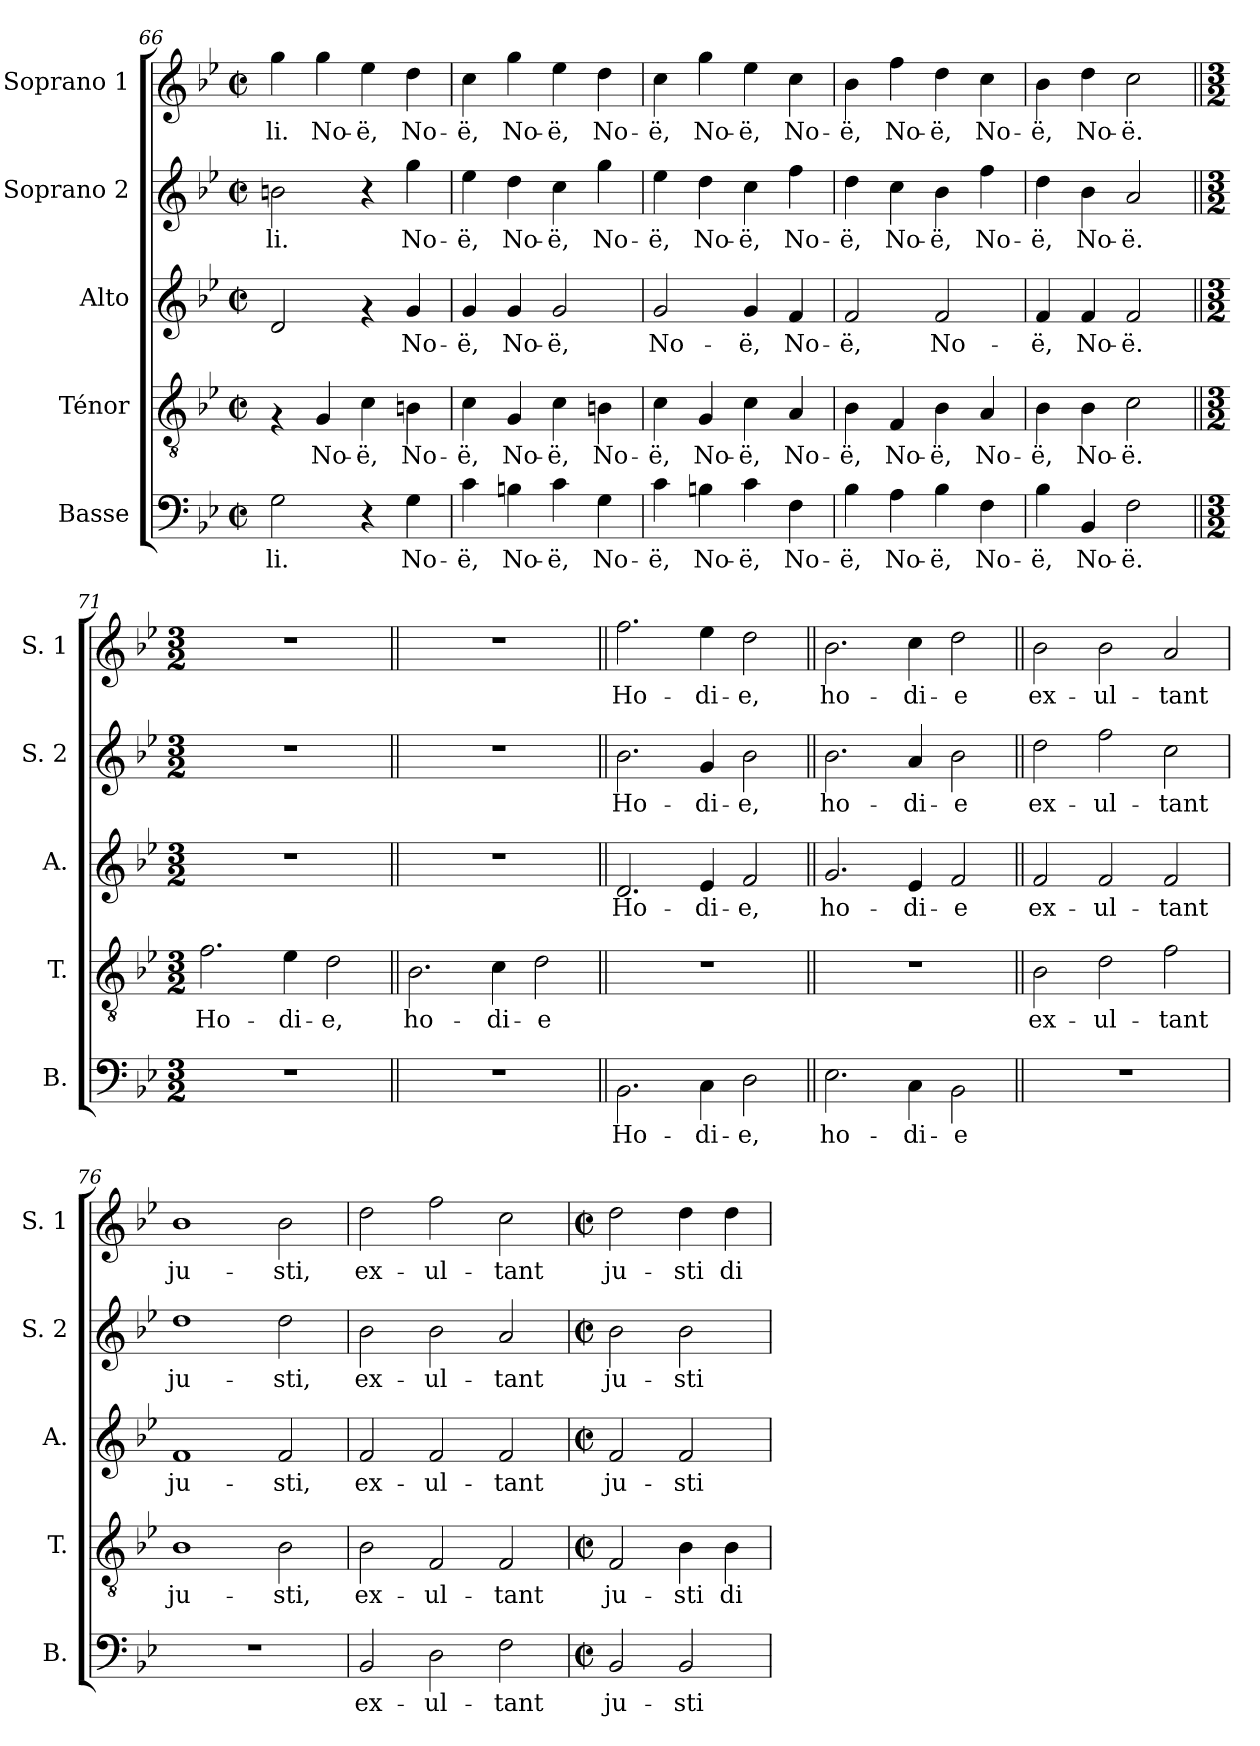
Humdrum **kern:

**kern	**text	**kern	**text	**kern	**text	**kern	**text	**kern	**text
*part5	*part5	*part4	*part4	*part3	*part3	*part2	*part2	*part1	*part1
*staff5	*staff5	*staff4	*staff4	*staff3	*staff3	*staff2	*staff2	*staff1	*staff1
*I"Basse	*	*I"Ténor	*	*I"Alto	*	*I"Soprano 2	*	*I"Soprano 1	*
*I'B.	*	*I'T.	*	*I'A.	*	*I'S. 2	*	*I'S. 1	*
*clefF4	*	*clefGv2	*	*clefG2	*	*clefG2	*	*clefG2	*
*k[b-e-]	*	*k[b-e-]	*	*k[b-e-]	*	*k[b-e-]	*	*k[b-e-]	*
*M2/2	*	*M2/2	*	*M2/2	*	*M2/2	*	*M2/2	*
*met(c|)	*	*met(c|)	*	*met(c|)	*	*met(c|)	*	*met(c|)	*
=66	=66	=66	=66	=66	=66	=66	=66	=66	=66
!	!LO:LY:b	!	!	!	!	!	!LO:LY:b	!	!LO:LY:b
2G\	-li.	4rG	.	2d/	.	2bn\	li.	4gg\	-li.
!	!	!	!LO:LY:b	!	!	!	!	!	!LO:LY:b
.	.	4G/	No-	.	.	.	.	4gg\	No-
!	!	!	!LO:LY:b	!	!	!	!	!	!LO:LY:b
4rC	.	4c\	-ë,	4rg	.	4ra	.	4ee-\	-ë,
!	!LO:LY:b	!	!LO:LY:b	!	!LO:LY:b	!	!LO:LY:b	!	!LO:LY:b
4G\	No-	4Bn\	No-	4g/	No-	4gg\	No-	4dd\	No-
=67	=67	=67	=67	=67	=67	=67	=67	=67	=67
!	!LO:LY:b	!	!LO:LY:b	!	!LO:LY:b	!	!LO:LY:b	!	!LO:LY:b
4c\	-ë,	4c\	-ë,	4g/	-ë,	4ee-\	-ë,	4cc\	-ë,
!	!LO:LY:b	!	!LO:LY:b	!	!LO:LY:b	!	!LO:LY:b	!	!LO:LY:b
4Bn\	No-	4G/	No-	4g/	No-	4dd\	No-	4gg\	No-
!	!LO:LY:b	!	!LO:LY:b	!	!LO:LY:b	!	!LO:LY:b	!	!LO:LY:b
4c\	-ë,	4c\	-ë,	2g/	-ë,	4cc\	-ë,	4ee-\	-ë,
!	!LO:LY:b	!	!LO:LY:b	!	!	!	!LO:LY:b	!	!LO:LY:b
4G\	No-	4Bn\	No-	.	.	4gg\	No-	4dd\	No-
=68	=68	=68	=68	=68	=68	=68	=68	=68	=68
!	!LO:LY:b	!	!LO:LY:b	!	!LO:LY:b	!	!LO:LY:b	!	!LO:LY:b
4c\	-ë,	4c\	-ë,	2g/	No-	4ee-\	-ë,	4cc\	-ë,
!	!LO:LY:b	!	!LO:LY:b	!	!	!	!LO:LY:b	!	!LO:LY:b
4Bn\	No-	4G/	No-	.	.	4dd\	No-	4gg\	No-
!	!LO:LY:b	!	!LO:LY:b	!	!LO:LY:b	!	!LO:LY:b	!	!LO:LY:b
4c\	-ë,	4c\	-ë,	4g/	-ë,	4cc\	-ë,	4ee-\	-ë,
!	!LO:LY:b	!	!LO:LY:b	!	!LO:LY:b	!	!LO:LY:b	!	!LO:LY:b
4F\	No-	4A/	No-	4f/	No-	4ff\	No-	4cc\	No-
!!LO:LB:g=z
=69	=69	=69	=69	=69	=69	=69	=69	=69	=69
!	!LO:LY:b	!	!LO:LY:b	!	!LO:LY:b	!	!LO:LY:b	!	!LO:LY:b
4B-\	-ë,	4B-\	-ë,	2f/	-ë,	4dd\	-ë,	4b-\	-ë,
!	!LO:LY:b	!	!LO:LY:b	!	!	!	!LO:LY:b	!	!LO:LY:b
4A\	No-	4F/	No-	.	.	4cc\	No-	4ff\	No-
!	!LO:LY:b	!	!LO:LY:b	!	!LO:LY:b	!	!LO:LY:b	!	!LO:LY:b
4B-\	-ë,	4B-\	-ë,	2f/	No-	4b-\	-ë,	4dd\	-ë,
!	!LO:LY:b	!	!LO:LY:b	!	!	!	!LO:LY:b	!	!LO:LY:b
4F\	No-	4A/	No-	.	.	4ff\	No-	4cc\	No-
=70	=70	=70	=70	=70	=70	=70	=70	=70	=70
!	!LO:LY:b	!	!LO:LY:b	!	!LO:LY:b	!	!LO:LY:b	!	!LO:LY:b
4B-\	-ë,	4B-\	-ë,	4f/	-ë,	4dd\	-ë,	4b-\	-ë,
!	!LO:LY:b	!	!LO:LY:b	!	!LO:LY:b	!	!LO:LY:b	!	!LO:LY:b
4BB-/	No-	4B-\	No-	4f/	No-	4b-\	No-	4dd\	No-
!	!LO:LY:b	!	!LO:LY:b	!	!LO:LY:b	!	!LO:LY:b	!	!LO:LY:b
2F\	-ë.	2c\	-ë.	2f/	-ë.	2a/	-ë.	2cc\	-ë.
=71||	=71||	=71||	=71||	=71||	=71||	=71||	=71||	=71||	=71||
*M3/2	*	*M3/2	*	*M3/2	*	*M3/2	*	*M3/2	*
*	*	*	*	*	*	*	*	*MM240	*
!	!	!	!LO:LY:b	!	!	!	!	!	!
1.r	.	2.f\	Ho-	1.r	.	1.r	.	1.r	.
!	!	!	!LO:LY:b	!	!	!	!	!	!
.	.	4e-\	-di-	.	.	.	.	.	.
!	!	!	!LO:LY:b	!	!	!	!	!	!
.	.	2d\	-e,	.	.	.	.	.	.
=72||	=72||	=72||	=72||	=72||	=72||	=72||	=72||	=72||	=72||
!	!	!	!LO:LY:b	!	!	!	!	!	!
1.r	.	2.B-\	ho-	1.r	.	1.r	.	1.r	.
!	!	!	!LO:LY:b	!	!	!	!	!	!
.	.	4c\	-di-	.	.	.	.	.	.
!	!	!	!LO:LY:b	!	!	!	!	!	!
.	.	2d\	-e	.	.	.	.	.	.
=73||	=73||	=73||	=73||	=73||	=73||	=73||	=73||	=73||	=73||
!	!LO:LY:b	!	!	!	!LO:LY:b	!	!LO:LY:b	!	!LO:LY:b
2.BB-\	Ho-	1.r	.	2.d/	Ho-	2.b-\	Ho-	2.ff\	Ho-
!	!LO:LY:b	!	!	!	!LO:LY:b	!	!LO:LY:b	!	!LO:LY:b
4C\	-di-	.	.	4e-/	-di-	4g/	-di-	4ee-\	-di-
!	!LO:LY:b	!	!	!	!LO:LY:b	!	!LO:LY:b	!	!LO:LY:b
2D\	-e,	.	.	2f/	-e,	2b-\	-e,	2dd\	-e,
!!LO:PB:g=z
=74||	=74||	=74||	=74||	=74||	=74||	=74||	=74||	=74||	=74||
!	!LO:LY:b	!	!	!	!LO:LY:b	!	!LO:LY:b	!	!LO:LY:b
2.E-\	ho-	1.r	.	2.g/	ho-	2.b-\	ho-	2.b-\	ho-
!	!LO:LY:b	!	!	!	!LO:LY:b	!	!LO:LY:b	!	!LO:LY:b
4C\	-di-	.	.	4e-/	-di-	4a/	-di-	4cc\	-di-
!	!LO:LY:b	!	!	!	!LO:LY:b	!	!LO:LY:b	!	!LO:LY:b
2BB-\	-e	.	.	2f/	-e	2b-\	-e	2dd\	-e
=75||	=75||	=75||	=75||	=75||	=75||	=75||	=75||	=75||	=75||
!	!	!	!LO:LY:b	!	!LO:LY:b	!	!LO:LY:b	!	!LO:LY:b
1.r	.	2B-\	ex-	2f/	ex-	2dd\	ex-	2b-\	ex-
!	!	!	!LO:LY:b	!	!LO:LY:b	!	!LO:LY:b	!	!LO:LY:b
.	.	2d\	-ul-	2f/	-ul-	2ff\	-ul-	2b-\	-ul-
!	!	!	!LO:LY:b	!	!LO:LY:b	!	!LO:LY:b	!	!LO:LY:b
.	.	2f\	-tant	2f/	-tant	2cc\	-tant	2a/	-tant
=76	=76	=76	=76	=76	=76	=76	=76	=76	=76
!	!	!	!LO:LY:b	!	!LO:LY:b	!	!LO:LY:b	!	!LO:LY:b
1.r	.	1B-	ju-	1f	ju-	1dd	ju-	1b-	ju-
!	!	!	!LO:LY:b	!	!LO:LY:b	!	!LO:LY:b	!	!LO:LY:b
.	.	2B-\	-sti,	2f/	-sti,	2dd\	-sti,	2b-\	-sti,
=77	=77	=77	=77	=77	=77	=77	=77	=77	=77
!	!LO:LY:b	!	!LO:LY:b	!	!LO:LY:b	!	!LO:LY:b	!	!LO:LY:b
2BB-/	ex-	2B-\	ex-	2f/	ex-	2b-\	ex-	2dd\	ex-
!	!LO:LY:b	!	!LO:LY:b	!	!LO:LY:b	!	!LO:LY:b	!	!LO:LY:b
2D\	-ul-	2F/	-ul-	2f/	-ul-	2b-\	-ul-	2ff\	-ul-
!	!LO:LY:b	!	!LO:LY:b	!	!LO:LY:b	!	!LO:LY:b	!	!LO:LY:b
2F\	-tant	2F/	-tant	2f/	-tant	2a/	-tant	2cc\	-tant
=78	=78	=78	=78	=78	=78	=78	=78	=78	=78
*M2/2	*	*M2/2	*	*M2/2	*	*M2/2	*	*M2/2	*
*met(c|)	*	*met(c|)	*	*met(c|)	*	*met(c|)	*	*met(c|)	*
*	*	*	*	*	*	*	*	*MM140	*
!	!LO:LY:b	!	!LO:LY:b	!	!LO:LY:b	!	!LO:LY:b	!	!LO:LY:b
2BB-/	ju-	2F/	ju-	2f/	ju-	2b-\	ju-	2dd\	ju-
!	!LO:LY:b	!	!LO:LY:b	!	!LO:LY:b	!	!LO:LY:b	!	!LO:LY:b
2BB-/	-sti	4B-\	-sti	2f/	-sti	2b-\	-sti	4dd\	-sti
!	!	!	!LO:LY:b	!	!	!	!	!	!LO:LY:b
.	.	4B-\	di-	.	.	.	.	4dd\	di-
=	=	=	=	=	=	=	=	=	=
*-	*-	*-	*-	*-	*-	*-	*-	*-	*-
